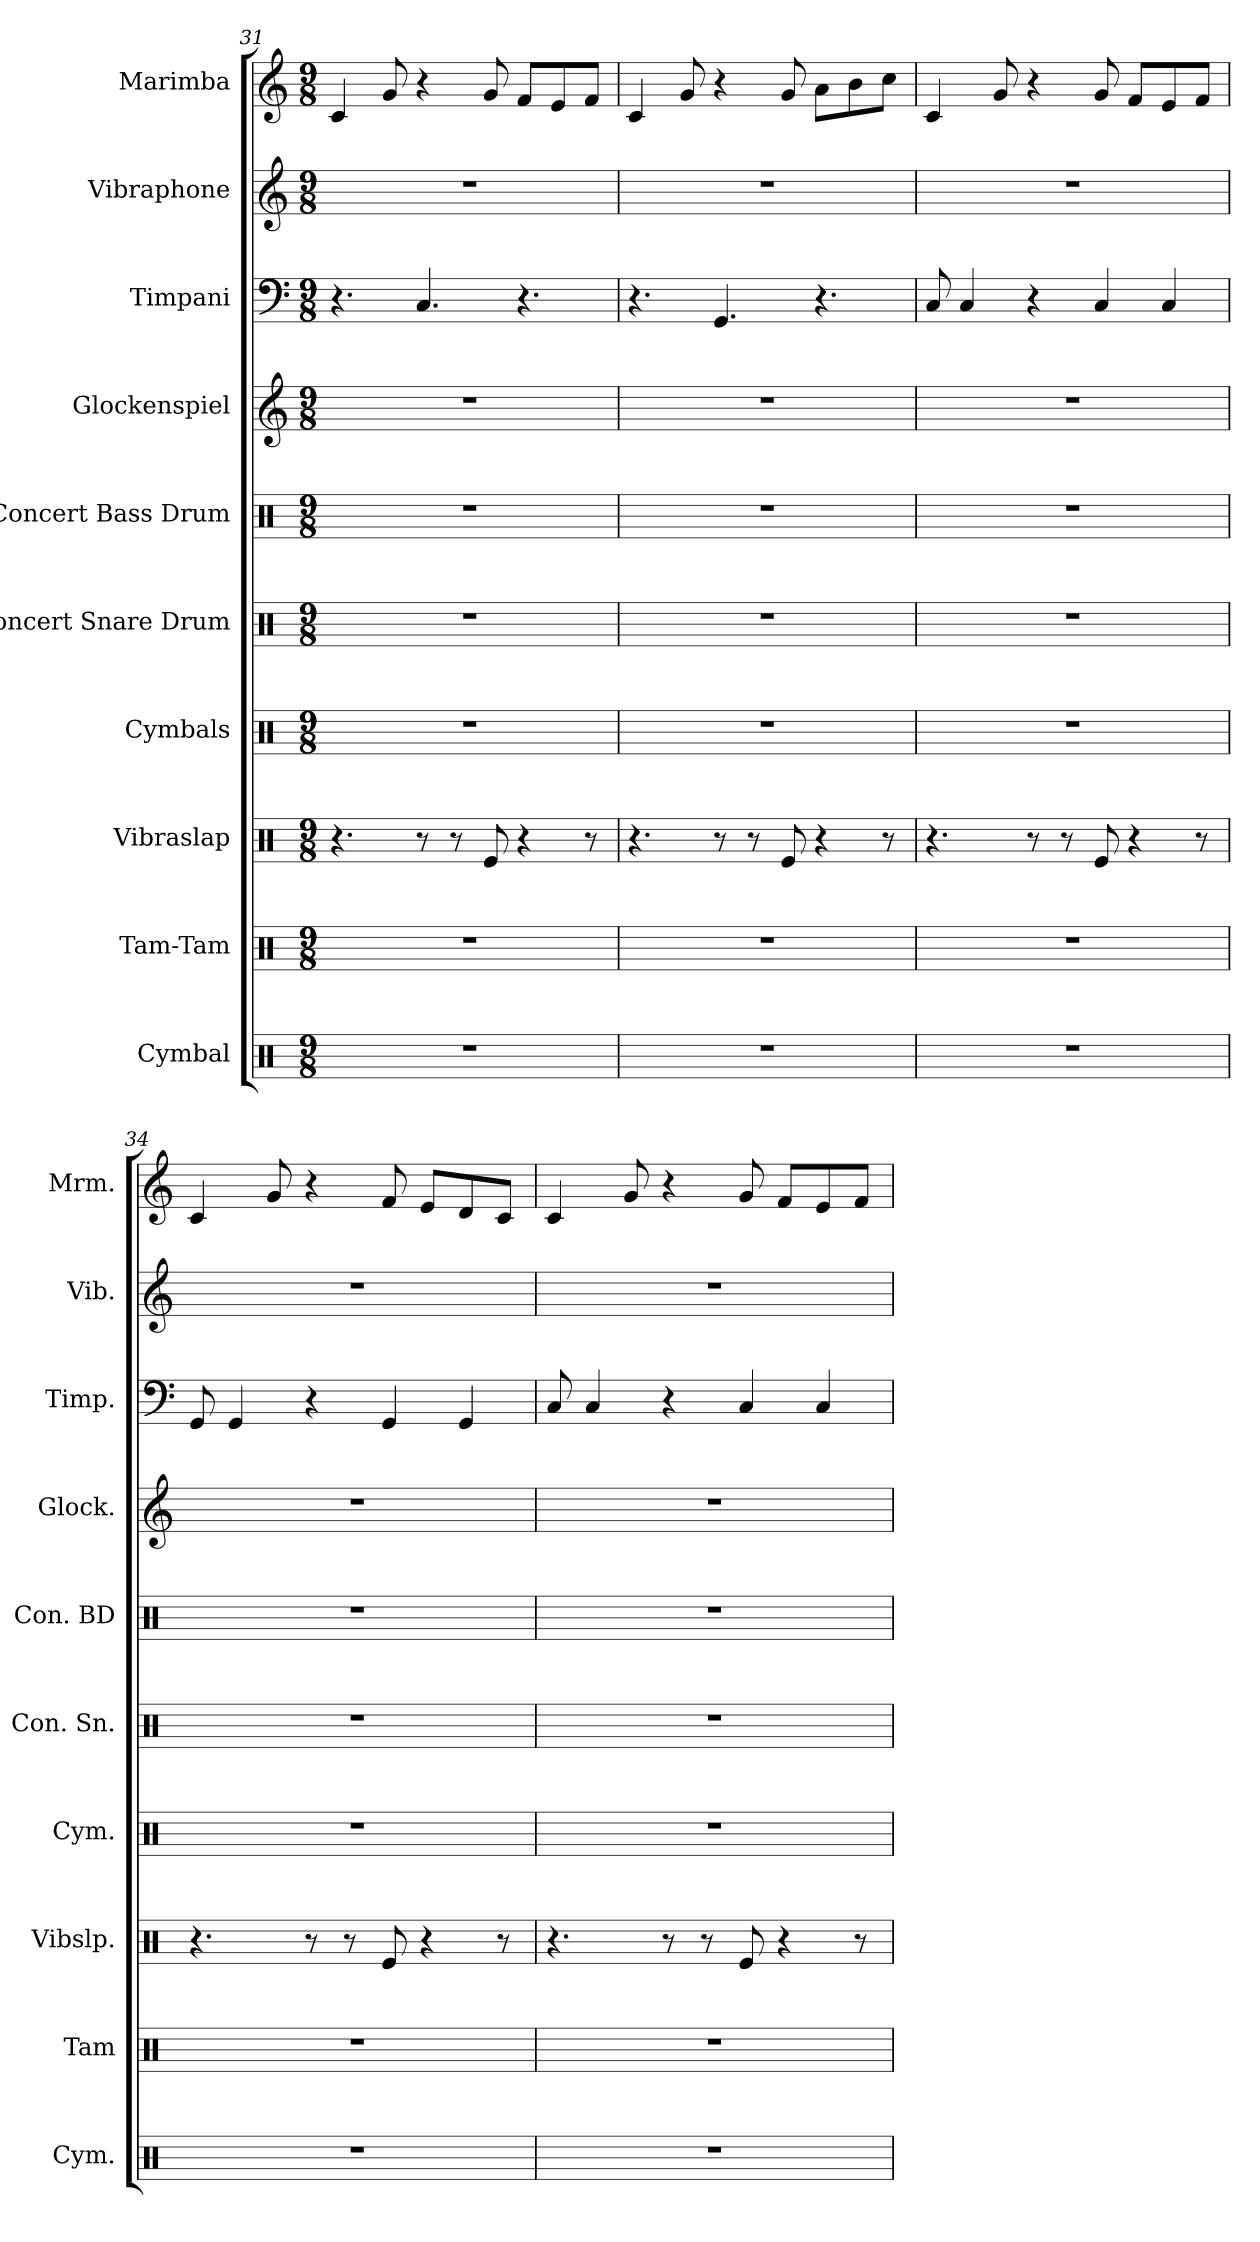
**kern	**kern	**kern	**kern	**kern	**kern	**kern	**kern	**kern	**kern
*part10	*part9	*part8	*part7	*part6	*part5	*part4	*part3	*part2	*part1
*staff10	*staff9	*staff8	*staff7	*staff6	*staff5	*staff4	*staff3	*staff2	*staff1
*I"Cymbal	*I"Tam-Tam	*I"Vibraslap	*I"Cymbals	*I"Concert Snare Drum	*I"Concert Bass Drum	*I"Glockenspiel	*I"Timpani	*I"Vibraphone	*I"Marimba
*I'Cym.	*I'Tam	*I'Vibslp.	*I'Cym.	*I'Con. Sn.	*I'Con. BD	*I'Glock.	*I'Timp.	*I'Vib.	*I'Mrm.
*clefX	*clefX	*clefX	*clefX	*clefX	*clefX	*clefG2	*clefF4	*clefG2	*clefG2
*	*	*	*	*	*	*ITrd-14c-24	*	*	*
*k[]	*k[]	*k[]	*k[]	*k[]	*k[]	*k[]	*k[]	*k[]	*k[]
*M9/8	*M9/8	*M9/8	*M9/8	*M9/8	*M9/8	*M9/8	*M9/8	*M9/8	*M9/8
=31	=31	=31	=31	=31	=31	=31	=31	=31	=31
8%9r	8%9r	4.r	8%9r	8%9r	8%9r	8%9r	4.r	8%9r	4c/
.	.	.	.	.	.	.	.	.	8g/
.	.	8r	.	.	.	.	4.C/	.	4r
.	.	8r	.	.	.	.	.	.	.
.	.	8Re/	.	.	.	.	.	.	8g/
.	.	4r	.	.	.	.	4.r	.	8f/L
.	.	.	.	.	.	.	.	.	8e/
.	.	8r	.	.	.	.	.	.	8f/J
=32	=32	=32	=32	=32	=32	=32	=32	=32	=32
8%9r	8%9r	4.r	8%9r	8%9r	8%9r	8%9r	4.r	8%9r	4c/
.	.	.	.	.	.	.	.	.	8g/
.	.	8r	.	.	.	.	4.GG/	.	4r
.	.	8r	.	.	.	.	.	.	.
.	.	8Re/	.	.	.	.	.	.	8g/
.	.	4r	.	.	.	.	4.r	.	8a\L
.	.	.	.	.	.	.	.	.	8b\
.	.	8r	.	.	.	.	.	.	8cc\J
!!LO:PB:g=z
=33	=33	=33	=33	=33	=33	=33	=33	=33	=33
8%9r	8%9r	4.r	8%9r	8%9r	8%9r	8%9r	8C/	8%9r	4c/
.	.	.	.	.	.	.	4C/	.	.
.	.	.	.	.	.	.	.	.	8g/
.	.	8r	.	.	.	.	4r	.	4r
.	.	8r	.	.	.	.	.	.	.
.	.	8Re/	.	.	.	.	4C/	.	8g/
.	.	4r	.	.	.	.	.	.	8f/L
.	.	.	.	.	.	.	4C/	.	8e/
.	.	8r	.	.	.	.	.	.	8f/J
=34	=34	=34	=34	=34	=34	=34	=34	=34	=34
8%9r	8%9r	4.r	8%9r	8%9r	8%9r	8%9r	8GG/	8%9r	4c/
.	.	.	.	.	.	.	4GG/	.	.
.	.	.	.	.	.	.	.	.	8g/
.	.	8r	.	.	.	.	4r	.	4r
.	.	8r	.	.	.	.	.	.	.
.	.	8Re/	.	.	.	.	4GG/	.	8f/
.	.	4r	.	.	.	.	.	.	8e/L
.	.	.	.	.	.	.	4GG/	.	8d/
.	.	8r	.	.	.	.	.	.	8c/J
=35	=35	=35	=35	=35	=35	=35	=35	=35	=35
8%9r	8%9r	4.r	8%9r	8%9r	8%9r	8%9r	8C/	8%9r	4c/
.	.	.	.	.	.	.	4C/	.	.
.	.	.	.	.	.	.	.	.	8g/
.	.	8r	.	.	.	.	4r	.	4r
.	.	8r	.	.	.	.	.	.	.
.	.	8Re/	.	.	.	.	4C/	.	8g/
.	.	4r	.	.	.	.	.	.	8f/L
.	.	.	.	.	.	.	4C/	.	8e/
.	.	8r	.	.	.	.	.	.	8f/J
=	=	=	=	=	=	=	=	=	=
*-	*-	*-	*-	*-	*-	*-	*-	*-	*-
